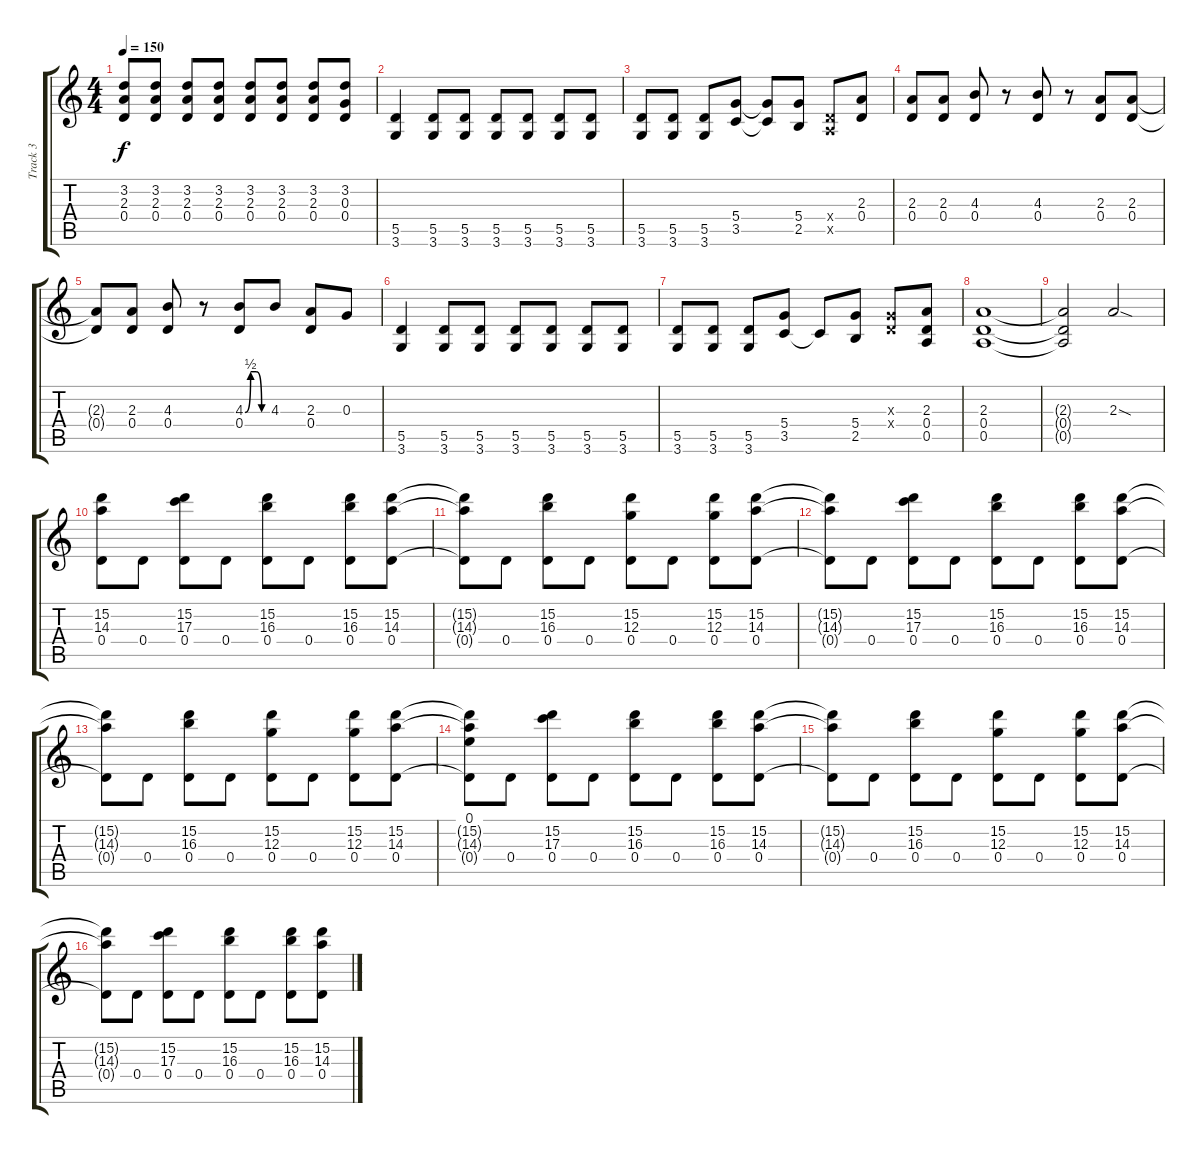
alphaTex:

\track ("Track 3" "Track 3") {instrument distortionguitar}
\staff {score tabs}
\tuning (E4 B3 G3 D3 A2 E2) {hide}
\ts (4 4)
\tempo 150
\clef g2
\ks c
(3.2{t} 2.3{t} 0.4{t}).8{dy f} (3.2 2.3 0.4).8 (3.2 2.3 0.4).8 (3.2 2.3 0.4).8 (3.2 2.3 0.4).8 (3.2 2.3 0.4).8 (3.2 2.3 0.4).8 (3.2 0.3 0.4).8 |
(5.5 3.6).4 (5.5 3.6).8 (5.5 3.6).8 (5.5 3.6).8 (5.5 3.6).8 (5.5 3.6).8 (5.5 3.6).8 |
(5.5 3.6).8 (5.5 3.6).8 (5.5 3.6).8 (5.4 3.5).8 (5.4{t} 3.5{t}).8 (5.4 2.5).8 (0.4{x} 0.5{x}).8 (2.3 0.4).8 |
(2.3 0.4).8 (2.3 0.4).8 (4.3 0.4).8 r.8 (4.3 0.4).8 r.8 (2.3 0.4).8 (2.3 0.4).8 |
(2.3{t} 0.4{t}).8 (2.3 0.4).8 (4.3 0.4).8 r.8 (4.3{be (custom 0 0 15 2 30 2 45 0 60 0)} 0.4).8 4.3.8 (2.3 0.4).8 0.3.8 |
(5.5 3.6).4 (5.5 3.6).8 (5.5 3.6).8 (5.5 3.6).8 (5.5 3.6).8 (5.5 3.6).8 (5.5 3.6).8 |
(5.5 3.6).8 (5.5 3.6).8 (5.5 3.6).8 (5.4 3.5).8 3.5{t}.8 (5.4 2.5).8 (0.3{x} 0.4{x}).8 (2.3 0.4 0.5).8 |
(2.3 0.4 0.5).1 |
(2.3{t} 0.4{t} 0.5{t}).2 2.3{sod}.2 |
(15.2 14.3 0.4).8 0.4.8 (15.2 17.3 0.4).8 0.4.8 (15.2 16.3 0.4).8 0.4.8 (15.2 16.3 0.4).8 (15.2 14.3 0.4).8 |
(15.2{t} 14.3{t} 0.4{t}).8 0.4.8 (15.2 16.3 0.4).8 0.4.8 (15.2 12.3 0.4).8 0.4.8 (15.2 12.3 0.4).8 (15.2 14.3 0.4).8 |
(15.2{t} 14.3{t} 0.4{t}).8 0.4.8 (15.2 17.3 0.4).8 0.4.8 (15.2 16.3 0.4).8 0.4.8 (15.2 16.3 0.4).8 (15.2 14.3 0.4).8 |
(15.2{t} 14.3{t} 0.4{t}).8 0.4.8 (15.2 16.3 0.4).8 0.4.8 (15.2 12.3 0.4).8 0.4.8 (15.2 12.3 0.4).8 (15.2 14.3 0.4).8 |
(0.1 15.2{t} 14.3{t} 0.4{t}).8 0.4.8 (15.2 17.3 0.4).8 0.4.8 (15.2 16.3 0.4).8 0.4.8 (15.2 16.3 0.4).8 (15.2 14.3 0.4).8 |
(15.2{t} 14.3{t} 0.4{t}).8 0.4.8 (15.2 16.3 0.4).8 0.4.8 (15.2 12.3 0.4).8 0.4.8 (15.2 12.3 0.4).8 (15.2 14.3 0.4).8 |
(15.2{t} 14.3{t} 0.4{t}).8 0.4.8 (15.2 17.3 0.4).8 0.4.8 (15.2 16.3 0.4).8 0.4.8 (15.2 16.3 0.4).8 (15.2 14.3 0.4).8
